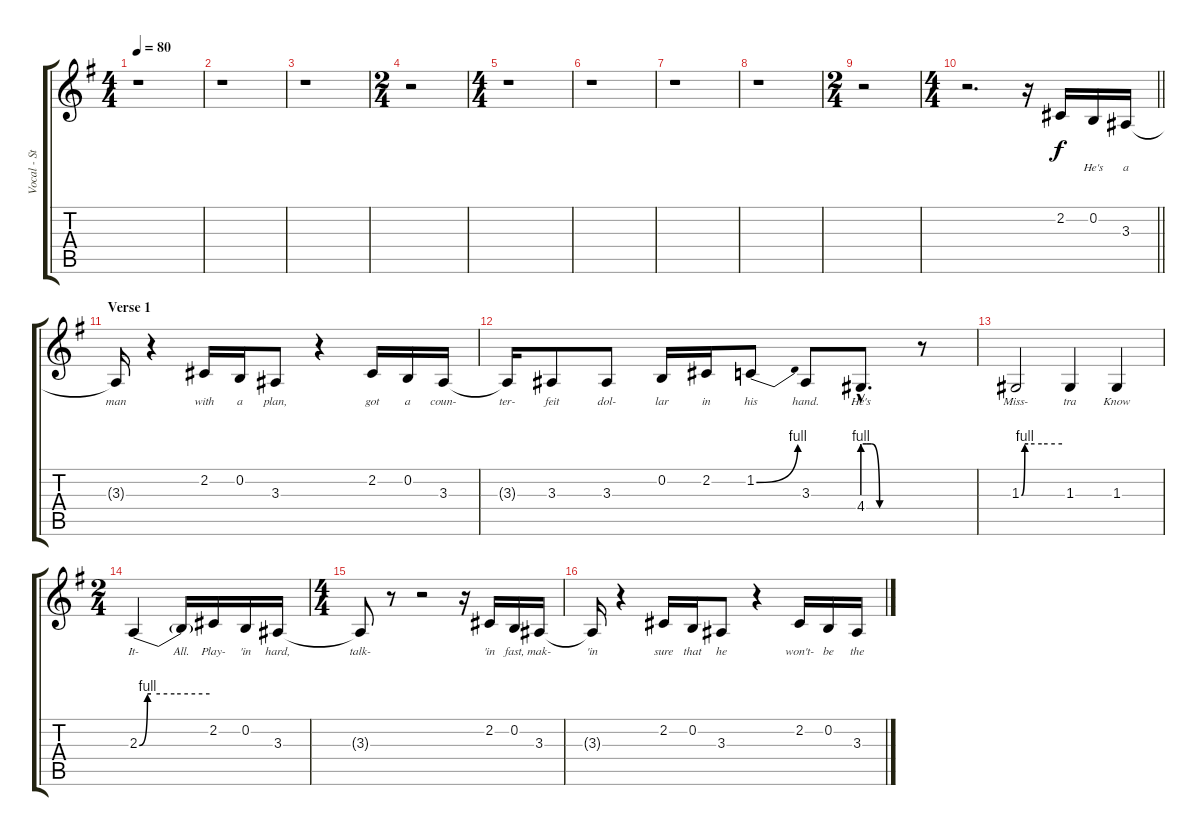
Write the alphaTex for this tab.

\track ("Vocal - Stevie Wonder" "Vocal - St") {instrument altosax}
\staff {score tabs}
\tuning (E4 B3 G3 D3 A2 E2) {hide}
\ts (4 4)
\tempo 80
\clef g2
\ks g
r.1{dy f instrument altosax} |
r.1 |
r.1 |
\ts (2 4)
r.2 |
\ts (4 4)
r.1 |
r.1 |
r.1 |
r.1 |
\ts (2 4)
r.2 |
\ts (4 4)
\barLineRight lightlight
r.2{d} r.16 2.2.16{lyrics (0 "") lyrics (1 "") lyrics (2 "") lyrics (3 "") lyrics (4 "")} 0.2.16{lyrics (0 "He's") lyrics (1 "") lyrics (2 "") lyrics (3 "") lyrics (4 "")} 3.3.16{lyrics (0 "a") lyrics (1 "") lyrics (2 "") lyrics (3 "") lyrics (4 "")} |
\section ("" "Verse 1")
3.3{t}.16{lyrics (0 "man") lyrics (1 "") lyrics (2 "") lyrics (3 "") lyrics (4 "")} r.4 2.2.16{lyrics (0 "with") lyrics (1 "") lyrics (2 "") lyrics (3 "") lyrics (4 "")} 0.2.16{lyrics (0 "a") lyrics (1 "") lyrics (2 "") lyrics (3 "") lyrics (4 "")} 3.3.8{lyrics (0 "plan,") lyrics (1 "") lyrics (2 "") lyrics (3 "") lyrics (4 "")} r.4 2.2.16{lyrics (0 "got") lyrics (1 "") lyrics (2 "") lyrics (3 "") lyrics (4 "")} 0.2.16{lyrics (0 "a") lyrics (1 "") lyrics (2 "") lyrics (3 "") lyrics (4 "")} 3.3.16{lyrics (0 "coun-") lyrics (1 "") lyrics (2 "") lyrics (3 "") lyrics (4 "")} |
3.3{t}.16{lyrics (0 "ter-") lyrics (1 "") lyrics (2 "") lyrics (3 "") lyrics (4 "")} 3.3.8{lyrics (0 "feit") lyrics (1 "") lyrics (2 "") lyrics (3 "") lyrics (4 "")} 3.3.8{lyrics (0 "dol-") lyrics (1 "") lyrics (2 "") lyrics (3 "") lyrics (4 "")} 0.2.16{lyrics (0 "lar") lyrics (1 "") lyrics (2 "") lyrics (3 "") lyrics (4 "")} 2.2.16{lyrics (0 "in") lyrics (1 "") lyrics (2 "") lyrics (3 "") lyrics (4 "")} 1.2{be (bend 0 0 60 4)}.8{lyrics (0 "his") lyrics (1 "") lyrics (2 "") lyrics (3 "") lyrics (4 "")} 3.3.8{lyrics (0 "hand.") lyrics (1 "") lyrics (2 "") lyrics (3 "") lyrics (4 "")} 4.4{be (custom 0 4 5 4 10 4 20 0 40 0 60 0) hac}.8{d lyrics (0 "He's") lyrics (1 "") lyrics (2 "") lyrics (3 "") lyrics (4 "")} r.8 |
1.3{be (custom 0 0 5 4 10 4 30 4 60 4)}.2{lyrics (0 "Miss-") lyrics (1 "") lyrics (2 "") lyrics (3 "") lyrics (4 "")} 1.3.4{lyrics (0 "tra") lyrics (1 "") lyrics (2 "") lyrics (3 "") lyrics (4 "")} 1.3.4{lyrics (0 "Know") lyrics (1 "") lyrics (2 "") lyrics (3 "") lyrics (4 "")} |
\ts (2 4)
2.3{be (custom 0 0 7 4 10 4 30 4 60 4)}.4{lyrics (0 "It-") lyrics (1 "") lyrics (2 "") lyrics (3 "") lyrics (4 "")} 2.3{t}.16{lyrics (0 "All.") lyrics (1 "") lyrics (2 "") lyrics (3 "") lyrics (4 "")} 2.2.16{lyrics (0 "Play-") lyrics (1 "") lyrics (2 "") lyrics (3 "") lyrics (4 "")} 0.2.16{lyrics (0 "'in") lyrics (1 "") lyrics (2 "") lyrics (3 "") lyrics (4 "")} 3.3.16{lyrics (0 "hard,") lyrics (1 "") lyrics (2 "") lyrics (3 "") lyrics (4 "")} |
\ts (4 4)
3.3{t}.8{lyrics (0 "talk-") lyrics (1 "") lyrics (2 "") lyrics (3 "") lyrics (4 "")} r.8 r.2 r.16 2.2.16{lyrics (0 "'in") lyrics (1 "") lyrics (2 "") lyrics (3 "") lyrics (4 "")} 0.2.16{lyrics (0 "fast,") lyrics (1 "") lyrics (2 "") lyrics (3 "") lyrics (4 "")} 3.3.16{lyrics (0 "mak-") lyrics (1 "") lyrics (2 "") lyrics (3 "") lyrics (4 "")} |
3.3{t}.16{lyrics (0 "'in") lyrics (1 "") lyrics (2 "") lyrics (3 "") lyrics (4 "")} r.4 2.2.16{lyrics (0 "sure") lyrics (1 "") lyrics (2 "") lyrics (3 "") lyrics (4 "")} 0.2.16{lyrics (0 "that") lyrics (1 "") lyrics (2 "") lyrics (3 "") lyrics (4 "")} 3.3.8{lyrics (0 "he") lyrics (1 "") lyrics (2 "") lyrics (3 "") lyrics (4 "")} r.4 2.2.16{lyrics (0 "won't-") lyrics (1 "") lyrics (2 "") lyrics (3 "") lyrics (4 "")} 0.2.16{lyrics (0 "be") lyrics (1 "") lyrics (2 "") lyrics (3 "") lyrics (4 "")} 3.3.16{lyrics (0 "the") lyrics (1 "") lyrics (2 "") lyrics (3 "") lyrics (4 "")}
